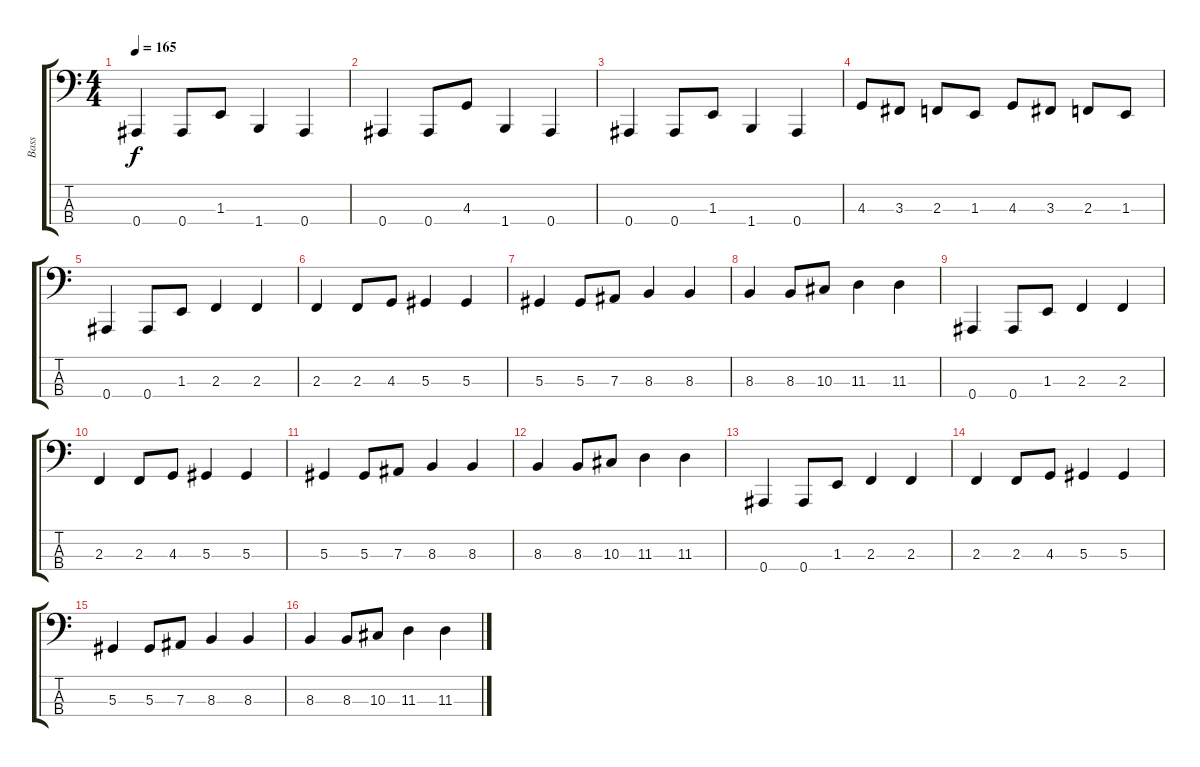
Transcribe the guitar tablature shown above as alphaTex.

\track ("Bass" "Bass") {instrument electricbassfinger}
\staff {score tabs}
\tuning (Db2 Ab1 Eb1 Bb0) {hide}
\ts (4 4)
\tempo 165
\clef f4
\ks c
0.4.4{dy f} 0.4.8 1.3.8 1.4.4 0.4.4 |
0.4.4 0.4.8 4.3.8 1.4.4 0.4.4 |
0.4.4 0.4.8 1.3.8 1.4.4 0.4.4 |
4.3.8 3.3.8 2.3.8 1.3.8 4.3.8 3.3.8 2.3.8 1.3.8 |
0.4.4 0.4.8 1.3.8 2.3.4 2.3.4 |
2.3.4 2.3.8 4.3.8 5.3.4 5.3.4 |
5.3.4 5.3.8 7.3.8 8.3.4 8.3.4 |
8.3.4 8.3.8 10.3.8 11.3.4 11.3.4 |
0.4.4 0.4.8 1.3.8 2.3.4 2.3.4 |
2.3.4 2.3.8 4.3.8 5.3.4 5.3.4 |
5.3.4 5.3.8 7.3.8 8.3.4 8.3.4 |
8.3.4 8.3.8 10.3.8 11.3.4 11.3.4 |
0.4.4 0.4.8 1.3.8 2.3.4 2.3.4 |
2.3.4 2.3.8 4.3.8 5.3.4 5.3.4 |
5.3.4 5.3.8 7.3.8 8.3.4 8.3.4 |
8.3.4 8.3.8 10.3.8 11.3.4 11.3.4
